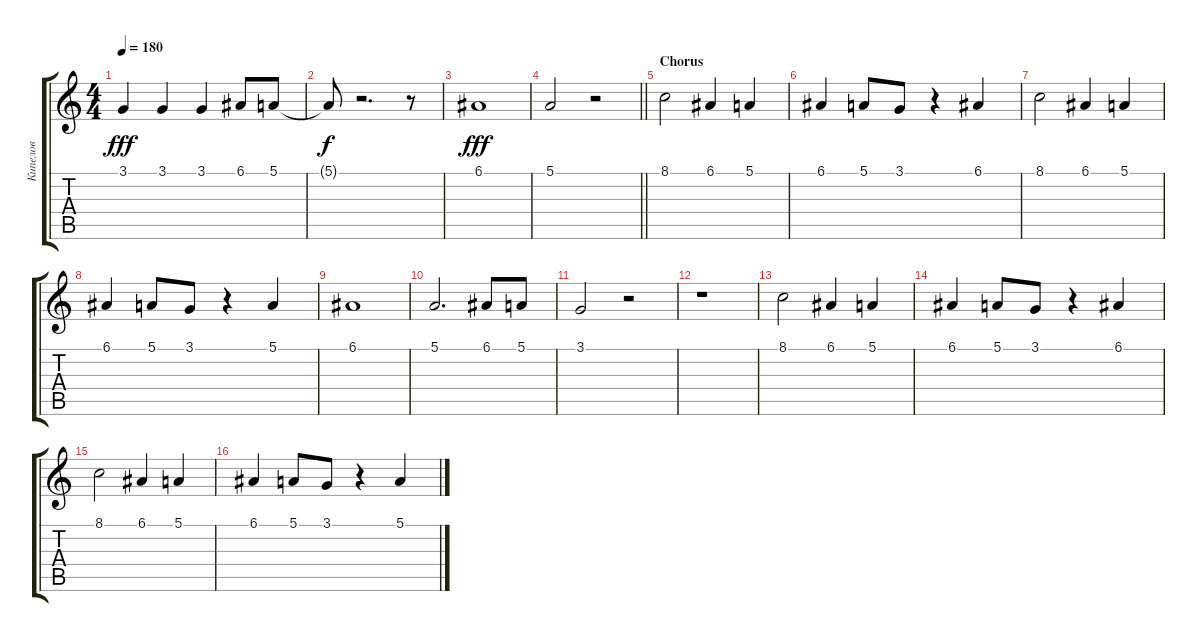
\track ("Кипелов" "Кипелов") {instrument tenorsax}
\staff {score tabs}
\tuning (E4 B3 G3 D3 A2 E2) {hide}
\ts (4 4)
\tempo 180
\clef g2
\ks c
3.1.4{dy fff} 3.1.4 3.1.4 6.1.8 5.1.8 |
5.1{t}.8{dy f} r.2{d} r.8 |
6.1.1{dy fff} |
\barLineRight lightlight
5.1.2 r.2 |
\section ("" "Chorus")
8.1.2 6.1.4 5.1.4 |
6.1.4 5.1.8 3.1.8 r.4 6.1.4 |
8.1.2 6.1.4 5.1.4 |
6.1.4 5.1.8 3.1.8 r.4 5.1.4 |
6.1.1 |
5.1.2{d} 6.1.8 5.1.8 |
3.1.2 r.2 |
r.1 |
8.1.2 6.1.4 5.1.4 |
6.1.4 5.1.8 3.1.8 r.4 6.1.4 |
8.1.2 6.1.4 5.1.4 |
6.1.4 5.1.8 3.1.8 r.4 5.1.4
